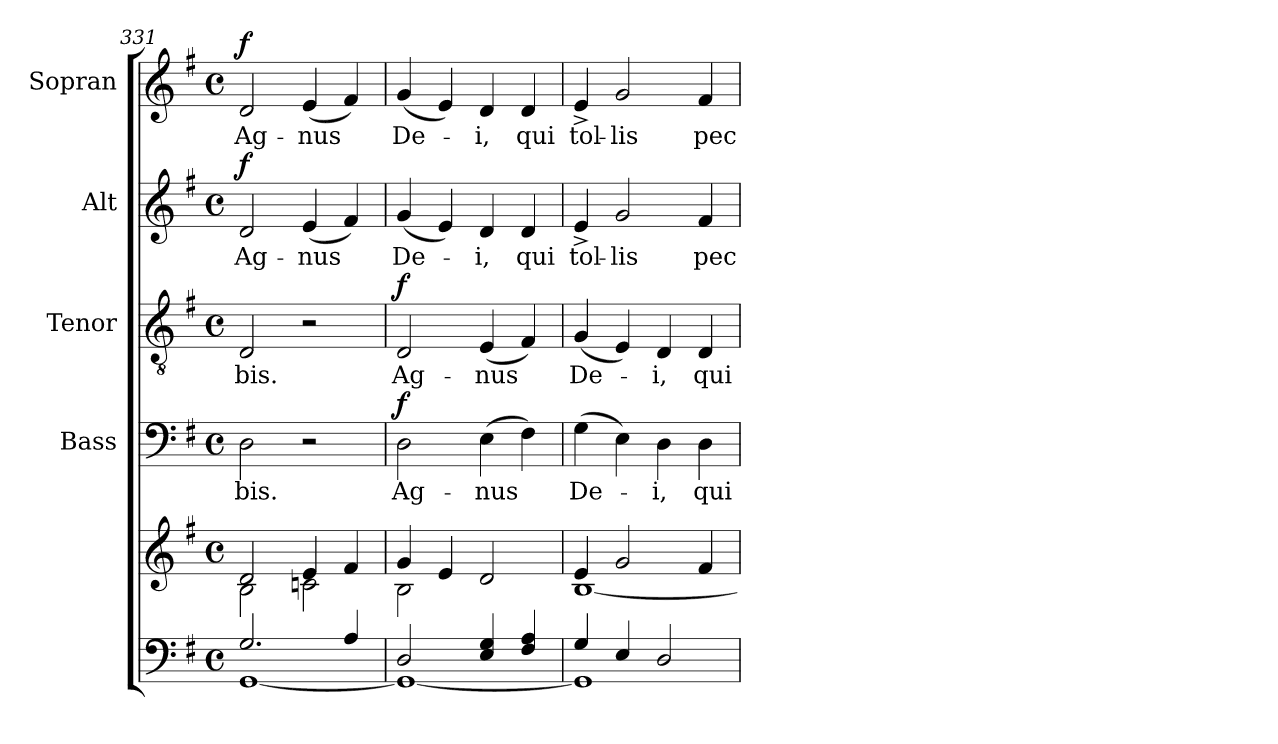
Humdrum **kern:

**kern	**kern	**kern	**text	**dynam	**kern	**text	**dynam	**kern	**text	**dynam	**kern	**text	**dynam
*part5	*part5	*part4	*part4	*part4	*part3	*part3	*part3	*part2	*part2	*part2	*part1	*part1	*part1
*staff6	*staff5	*staff4	*staff4	*staff4	*staff3	*staff3	*staff3	*staff2	*staff2	*staff2	*staff1	*staff1	*staff1
*	*	*I"Bass	*	*	*I"Tenor	*	*	*I"Alt	*	*	*I"Sopran	*	*
*	*	*I'B.	*	*	*I'T.	*	*	*I'A.	*	*	*I'S.	*	*
*clefF4	*clefG2	*clefF4	*	*	*clefGv2	*	*	*clefG2	*	*	*clefG2	*	*
*k[f#]	*k[f#]	*k[f#]	*	*	*k[f#]	*	*	*k[f#]	*	*	*k[f#]	*	*
*G:	*G:	*G:	*	*	*G:	*	*	*G:	*	*	*G:	*	*
*M4/4	*M4/4	*M4/4	*	*	*M4/4	*	*	*M4/4	*	*	*M4/4	*	*
*met(c)	*met(c)	*met(c)	*	*	*met(c)	*	*	*met(c)	*	*	*met(c)	*	*
=331	=331	=331	=331	=331	=331	=331	=331	=331	=331	=331	=331	=331	=331
*^	*^	*	*	*	*	*	*	*	*	*	*	*	*
!	!	!	!	!	!LO:LY:b	!	!	!LO:LY:b	!	!	!LO:LY:b	!LO:DY:a	!	!LO:LY:b	!LO:DY:a
2.G/	[<1GG	2d/	2B\	2D\	-bis.	.	2D/	-bis.	.	2d/	Ag-	f	2d/	Ag-	f
!	!	!	!	!	!	!	!	!	!	!	!LO:LY:b	!	!	!LO:LY:b	!
.	.	4e/	2cn\	2r	.	.	2r	.	.	(<4e/	-nus	.	(<4e/	-nus	.
4A/	.	4f#/	.	.	.	.	.	.	.	4f#/)	.	.	4f#/)	.	.
=332	=332	=332	=332	=332	=332	=332	=332	=332	=332	=332	=332	=332	=332	=332	=332
!	!	!	!	!	!LO:LY:b	!LO:DY:a	!	!LO:LY:b	!LO:DY:a	!	!LO:LY:b	!	!	!LO:LY:b	!
2D/	1GG_	4g/	2B\	2D\	Ag-	f	2D/	Ag-	f	(<4g/	De-	.	(<4g/	De-	.
.	.	4e/	.	.	.	.	.	.	.	4e/)	.	.	4e/)	.	.
!	!	!	!	!	!LO:LY:b	!	!	!LO:LY:b	!	!	!LO:LY:b	!	!	!LO:LY:b	!
4E/ 4G/	.	2d/	2ryy	(>4E\	-nus	.	(<4E/	-nus	.	4d/	-i,	.	4d/	-i,	.
!	!	!	!	!	!	!	!	!	!	!	!LO:LY:b	!	!	!LO:LY:b	!
4F#/ 4A/	.	.	.	4F#\)	.	.	4F#/)	.	.	4d/	qui	.	4d/	qui	.
!!LO:PB:g=z
=333	=333	=333	=333	=333	=333	=333	=333	=333	=333	=333	=333	=333	=333	=333	=333
!	!	!	!	!	!LO:LY:b	!	!	!LO:LY:b	!	!	!LO:LY:b	!	!	!LO:LY:b	!
4G/	1GG]	4e/	[<1B	(>4G\	De-	.	(<4G/	De-	.	4e^>/	tol-	.	4e^>/	tol-	.
!	!	!	!	!	!	!	!	!	!	!	!LO:LY:b	!	!	!LO:LY:b	!
4E/	.	2g/	.	4E\)	.	.	4E/)	.	.	2g/	-lis	.	2g/	-lis	.
!	!	!	!	!	!LO:LY:b	!	!	!LO:LY:b	!	!	!	!	!	!	!
2D/	.	.	.	4D\	-i,	.	4D/	-i,	.	.	.	.	.	.	.
!	!	!	!	!	!LO:LY:b	!	!	!LO:LY:b	!	!	!LO:LY:b	!	!	!LO:LY:b	!
.	.	4f#/	.	4D\	qui	.	4D/	qui	.	4f#/	pec-	.	4f#/	pec-	.
*v	*v	*	*	*	*	*	*	*	*	*	*	*	*	*	*
*	*v	*v	*	*	*	*	*	*	*	*	*	*	*	*
=	=	=	=	=	=	=	=	=	=	=	=	=	=
*-	*-	*-	*-	*-	*-	*-	*-	*-	*-	*-	*-	*-	*-
